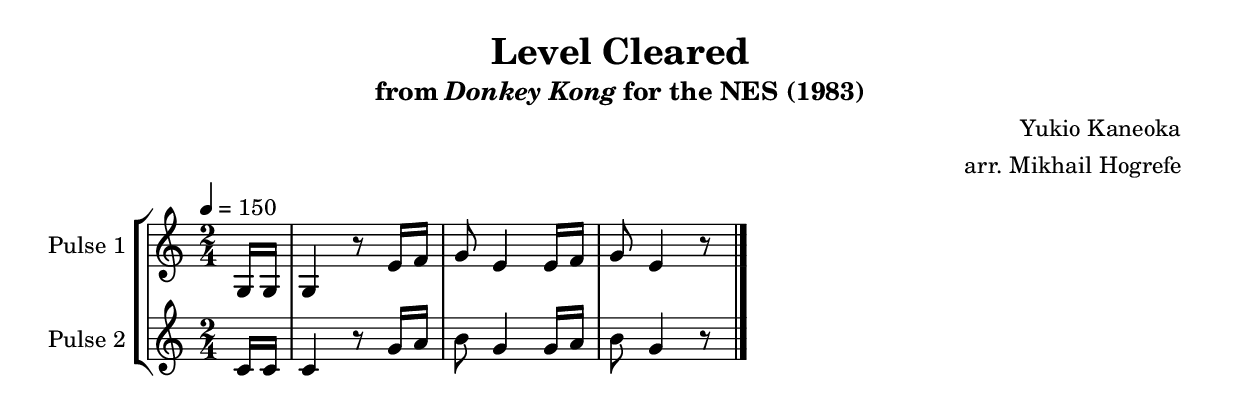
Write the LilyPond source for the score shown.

\version "2.22.0"

\book {
    \header {
        title = "Level Cleared"
        subtitle = \markup { "from" {\italic "Donkey Kong"} "for the NES (1983)" }
        composer = "Yukio Kaneoka"
        arranger = "arr. Mikhail Hogrefe"
    }

    \score {
        {
            \new StaffGroup <<
                \new Staff \relative c' {
                    \set Staff.instrumentName = "Pulse 1"
                    \set Staff.shortInstrumentName = "P.1"
\key c \major
\time 2/4
\tempo 4 = 150
\partial 8 g16 g |
g4 r8 e'16 f |
g8 e4 e16 f |
g8 e4 r8 |
\bar "|."
                }

                \new Staff \relative c' {
                    \set Staff.instrumentName = "Pulse 2"
                    \set Staff.shortInstrumentName = "P.2"
\key c \major
c16 c |
c4 r8 g'16 a |
b8 g4 g16 a |
b8 g4 r8 |
                }
            >>
        }
        \layout {
            \context {
                \Staff
                \RemoveEmptyStaves
            }
            \context {
                \DrumStaff
                \RemoveEmptyStaves
            }
        }
    }
}
